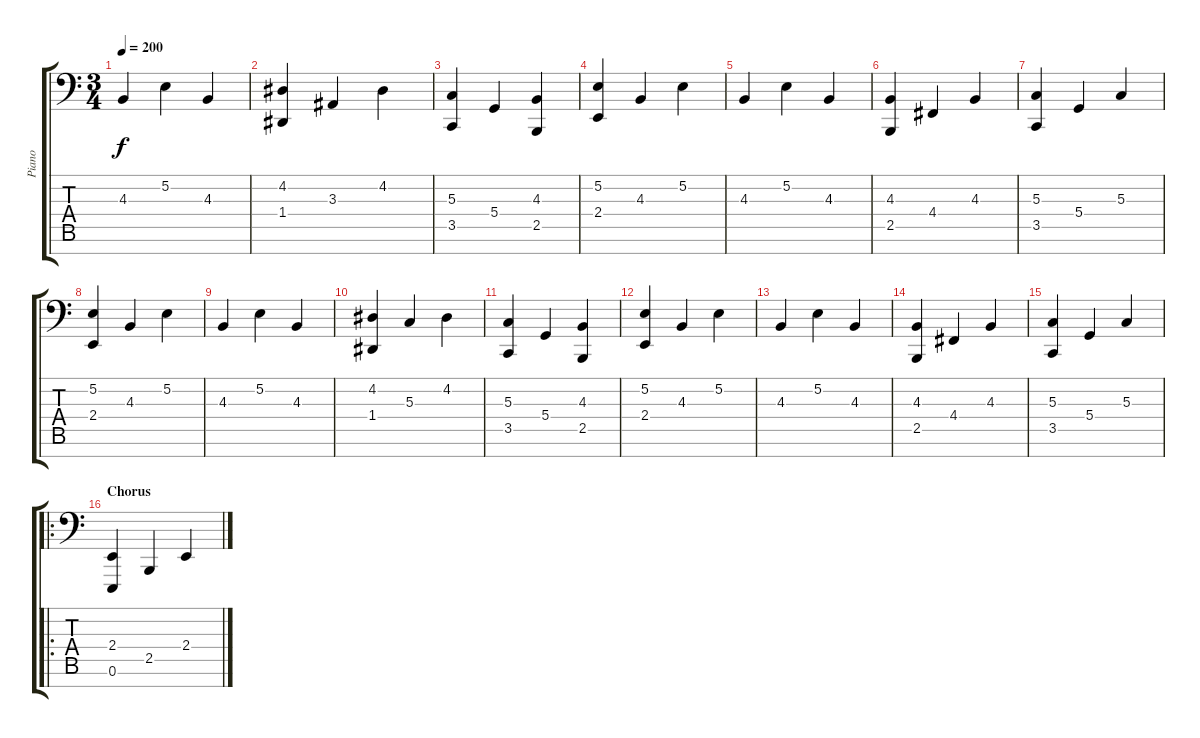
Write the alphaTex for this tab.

\track ("Piano" "Piano") {instrument acousticgrandpiano}
\staff {score tabs}
\tuning (E3 B2 G2 D2 A1 E1 A0) {hide}
\ts (3 4)
\tempo 200
\clef f4
\ks c
4.3.4{dy f} 5.2.4 4.3.4 |
(4.2 1.4).4 3.3.4 4.2.4 |
(5.3 3.5).4 5.4.4 (4.3 2.5).4 |
(5.2 2.4).4 4.3.4 5.2.4 |
4.3.4 5.2.4 4.3.4 |
(4.3 2.5).4 4.4.4 4.3.4 |
(5.3 3.5).4 5.4.4 5.3.4 |
(5.2 2.4).4 4.3.4 5.2.4 |
4.3.4 5.2.4 4.3.4 |
(4.2 1.4).4 5.3.4 4.2.4 |
(5.3 3.5).4 5.4.4 (4.3 2.5).4 |
(5.2 2.4).4 4.3.4 5.2.4 |
4.3.4 5.2.4 4.3.4 |
(4.3 2.5).4 4.4.4 4.3.4 |
(5.3 3.5).4 5.4.4 5.3.4 |
\ro
\section ("" "Chorus")
(2.4 0.6).4 2.5.4 2.4.4
